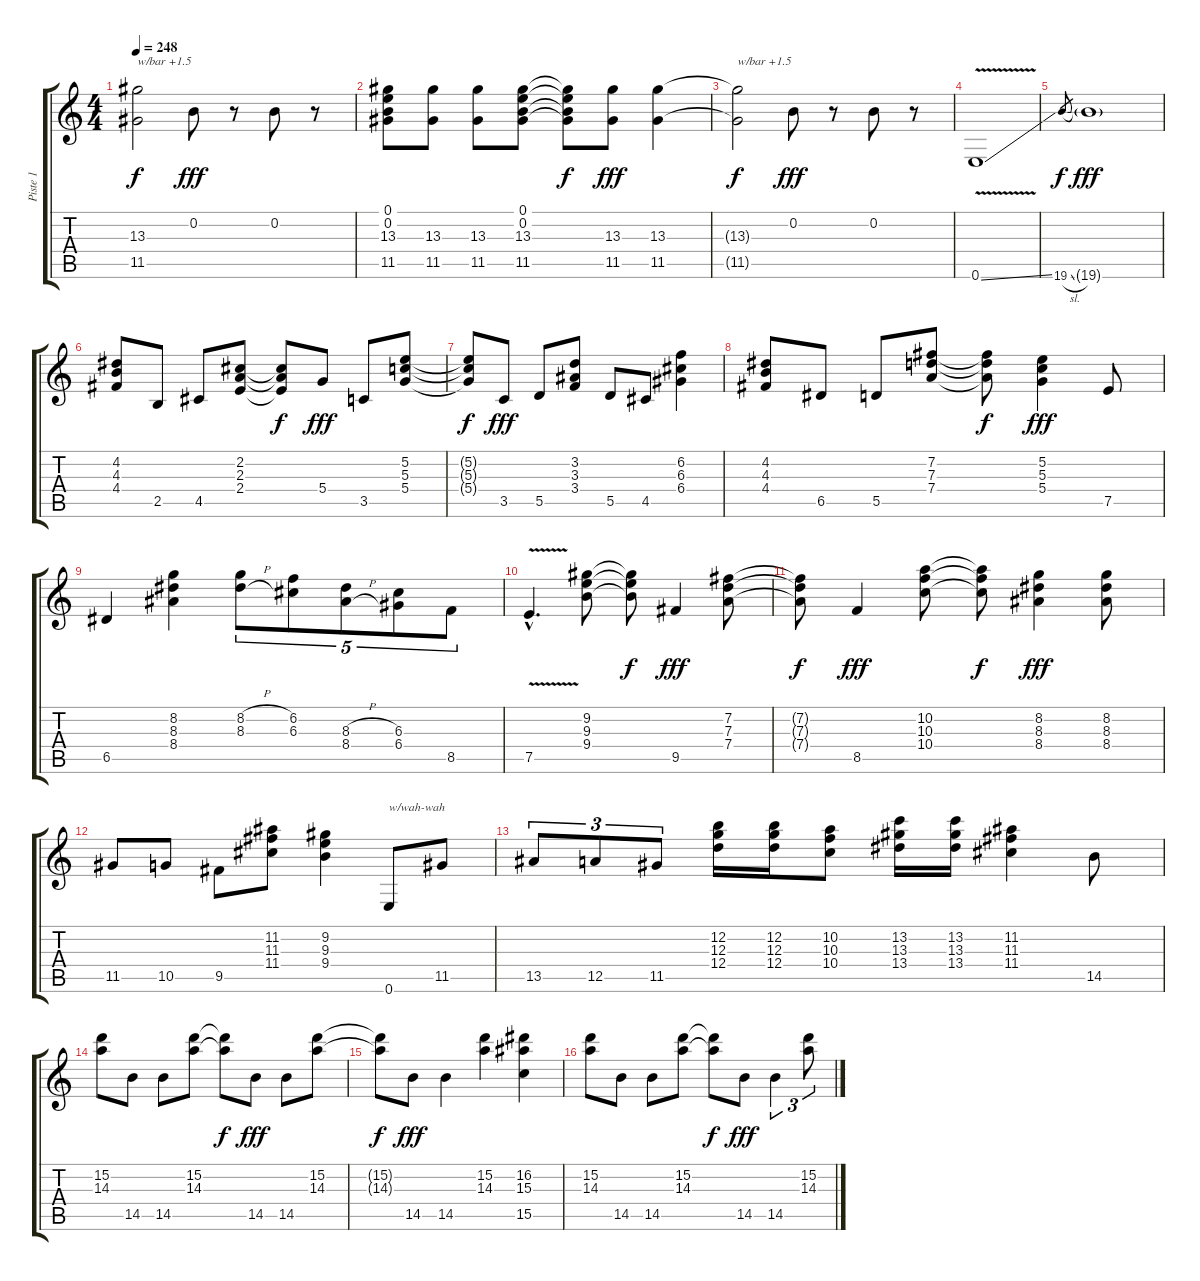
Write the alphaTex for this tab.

\track ("Piste 1" "Piste 1") {instrument distortionguitar}
\staff {score tabs}
\tuning (E4 B3 G3 D3 A2 E2) {hide}
\ts (4 4)
\tempo 248
\clef g2
\ks c
(13.3{t} 11.5{t}).2{txt "w/bar +1.5" dy f} 0.2.8{dy fff} r.8 0.2.8 r.8 |
(0.1 0.2 13.3 11.5).8 (13.3 11.5).8 (13.3 11.5).8 (0.1 0.2 13.3 11.5).8 (0.1{t} 0.2{t} 13.3{t} 11.5{t}).8{dy f} (13.3 11.5).8{dy fff} (13.3 11.5).4 |
(13.3{t} 11.5{t}).2{txt "w/bar +1.5" dy f} 0.2.8{dy fff} r.8 0.2.8 r.8 |
0.6{v ss}.1 |
19.6{sl}.8{gr dy f} 19.6{g}.1{dy fff} |
(4.2 4.3 4.4).8 2.5.8 4.5.8 (2.2 2.3 2.4).8 (2.2{t} 2.3{t} 2.4{t}).8{dy f} 5.4.8{dy fff} 3.5.8 (5.2 5.3 5.4).8 |
(5.2{t} 5.3{t} 5.4{t}).8{dy f} 3.5.8{dy fff} 5.5.8 (3.2 3.3 3.4).8 5.5.8 4.5.8 (6.2 6.3 6.4).4 |
(4.2 4.3 4.4).8 6.5.8 5.5.8 (7.2 7.3 7.4).8 (7.2{t} 7.3{t} 7.4{t}).8{dy f} (5.2 5.3 5.4).4{dy fff} 7.5.8 |
6.5.4 (8.2 8.3 8.4).4 (8.2{h} 8.3{h}).8{tu (5 4)} (6.2 6.3).8{tu (5 4)} (8.3{h} 8.4{h}).8{tu (5 4)} (6.3 6.4).8{tu (5 4)} 8.5.8{tu (5 4)} |
7.5{v hac}.4{d} (9.2 9.3 9.4).8 (9.2{t} 9.3{t} 9.4{t}).8{dy f} 9.5.4{dy fff} (7.2 7.3 7.4).8 |
(7.2{t} 7.3{t} 7.4{t}).8{dy f} 8.5.4{dy fff} (10.2 10.3 10.4).8 (10.2{t} 10.3{t} 10.4{t}).8{dy f} (8.2 8.3 8.4).4{dy fff} (8.2 8.3 8.4).8 |
11.5.8 10.5.8 9.5.8 (11.2 11.3 11.4).8 (9.2 9.3 9.4).4 0.6.8{txt "w/wah-wah"} 11.5.8 |
13.5.8{tu (3 2)} 12.5.8{tu (3 2)} 11.5.8{tu (3 2)} (12.2 12.3 12.4).16 (12.2 12.3 12.4).16 (10.2 10.3 10.4).8 (13.2 13.3 13.4).16 (13.2 13.3 13.4).16 (11.2 11.3 11.4).4 14.5.8 |
(15.2 14.3).8 14.5.8 14.5.8 (15.2 14.3).8 (15.2{t} 14.3{t}).8{dy f} 14.5.8{dy fff} 14.5.8 (15.2 14.3).8 |
(15.2{t} 14.3{t}).8{dy f} 14.5.8{dy fff} 14.5.4 (15.2 14.3).4 (16.2 15.3 15.5).4 |
(15.2 14.3).8 14.5.8 14.5.8 (15.2 14.3).8 (15.2{t} 14.3{t}).8{dy f} 14.5.8{dy fff} 14.5.4{tu (3 2)} (15.2 14.3).8{tu (3 2)}
